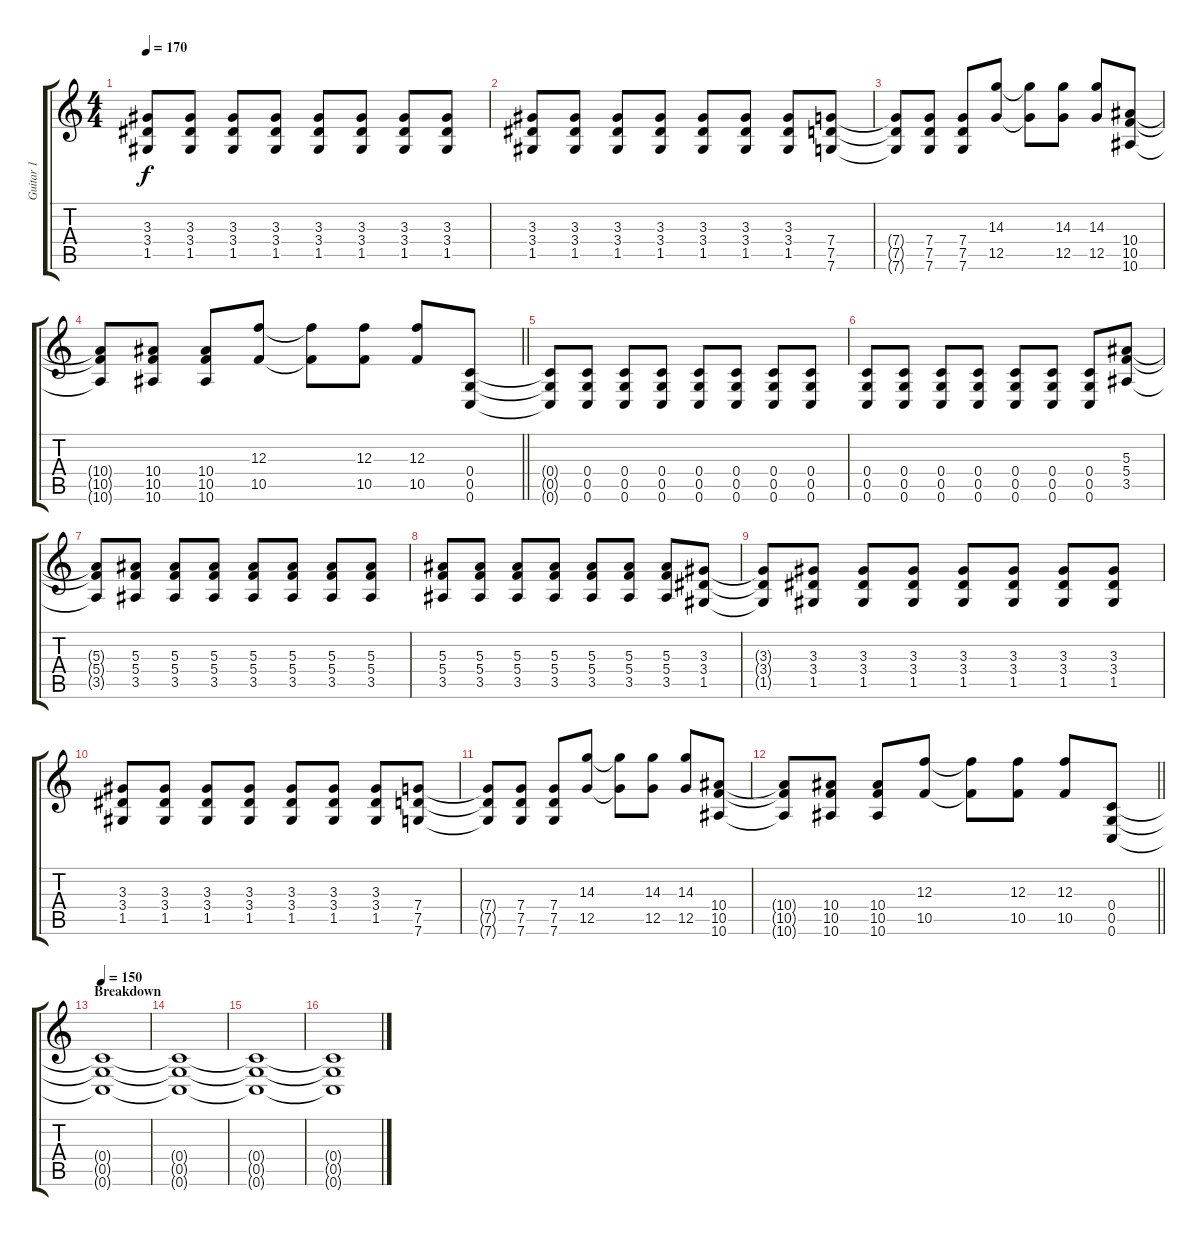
\track ("Guitar 1" "Guitar 1") {instrument distortionguitar}
\staff {score tabs}
\tuning (D4 A3 F3 C3 G2 C2) {hide}
\ts (4 4)
\tempo 170
\clef g2
\ks c
(3.3{t} 3.4{t} 1.5{t}).8{dy f} (3.3 3.4 1.5).8 (3.3 3.4 1.5).8 (3.3 3.4 1.5).8 (3.3 3.4 1.5).8 (3.3 3.4 1.5).8 (3.3 3.4 1.5).8 (3.3 3.4 1.5).8 |
(3.3 3.4 1.5).8 (3.3 3.4 1.5).8 (3.3 3.4 1.5).8 (3.3 3.4 1.5).8 (3.3 3.4 1.5).8 (3.3 3.4 1.5).8 (3.3 3.4 1.5).8 (7.4 7.5 7.6).8 |
(7.4{t} 7.5{t} 7.6{t}).8 (7.4 7.5 7.6).8 (7.4 7.5 7.6).8 (14.3 12.5).8 (14.3{t} 12.5{t}).8 (14.3 12.5).8 (14.3 12.5).8 (10.4 10.5 10.6).8 |
\barLineRight lightlight
(10.4{t} 10.5{t} 10.6{t}).8 (10.4 10.5 10.6).8 (10.4 10.5 10.6).8 (12.3 10.5).8 (12.3{t} 10.5{t}).8 (12.3 10.5).8 (12.3 10.5).8 (0.4 0.5 0.6).8 |
(0.4{t} 0.5{t} 0.6{t}).8 (0.4 0.5 0.6).8 (0.4 0.5 0.6).8 (0.4 0.5 0.6).8 (0.4 0.5 0.6).8 (0.4 0.5 0.6).8 (0.4 0.5 0.6).8 (0.4 0.5 0.6).8 |
(0.4 0.5 0.6).8 (0.4 0.5 0.6).8 (0.4 0.5 0.6).8 (0.4 0.5 0.6).8 (0.4 0.5 0.6).8 (0.4 0.5 0.6).8 (0.4 0.5 0.6).8 (5.3 5.4 3.5).8 |
(5.3{t} 5.4{t} 3.5{t}).8 (5.3 5.4 3.5).8 (5.3 5.4 3.5).8 (5.3 5.4 3.5).8 (5.3 5.4 3.5).8 (5.3 5.4 3.5).8 (5.3 5.4 3.5).8 (5.3 5.4 3.5).8 |
(5.3 5.4 3.5).8 (5.3 5.4 3.5).8 (5.3 5.4 3.5).8 (5.3 5.4 3.5).8 (5.3 5.4 3.5).8 (5.3 5.4 3.5).8 (5.3 5.4 3.5).8 (3.3 3.4 1.5).8 |
(3.3{t} 3.4{t} 1.5{t}).8 (3.3 3.4 1.5).8 (3.3 3.4 1.5).8 (3.3 3.4 1.5).8 (3.3 3.4 1.5).8 (3.3 3.4 1.5).8 (3.3 3.4 1.5).8 (3.3 3.4 1.5).8 |
(3.3 3.4 1.5).8 (3.3 3.4 1.5).8 (3.3 3.4 1.5).8 (3.3 3.4 1.5).8 (3.3 3.4 1.5).8 (3.3 3.4 1.5).8 (3.3 3.4 1.5).8 (7.4 7.5 7.6).8 |
(7.4{t} 7.5{t} 7.6{t}).8 (7.4 7.5 7.6).8 (7.4 7.5 7.6).8 (14.3 12.5).8 (14.3{t} 12.5{t}).8 (14.3 12.5).8 (14.3 12.5).8 (10.4 10.5 10.6).8 |
\barLineRight lightlight
(10.4{t} 10.5{t} 10.6{t}).8 (10.4 10.5 10.6).8 (10.4 10.5 10.6).8 (12.3 10.5).8 (12.3{t} 10.5{t}).8 (12.3 10.5).8 (12.3 10.5).8 (0.4 0.5 0.6).8 |
\section ("" "Breakdown")
\tempo 150
(0.4{t} 0.5{t} 0.6{t}).1 |
(0.4{t} 0.5{t} 0.6{t}).1 |
(0.4{t} 0.5{t} 0.6{t}).1 |
(0.4{t} 0.5{t} 0.6{t}).1
